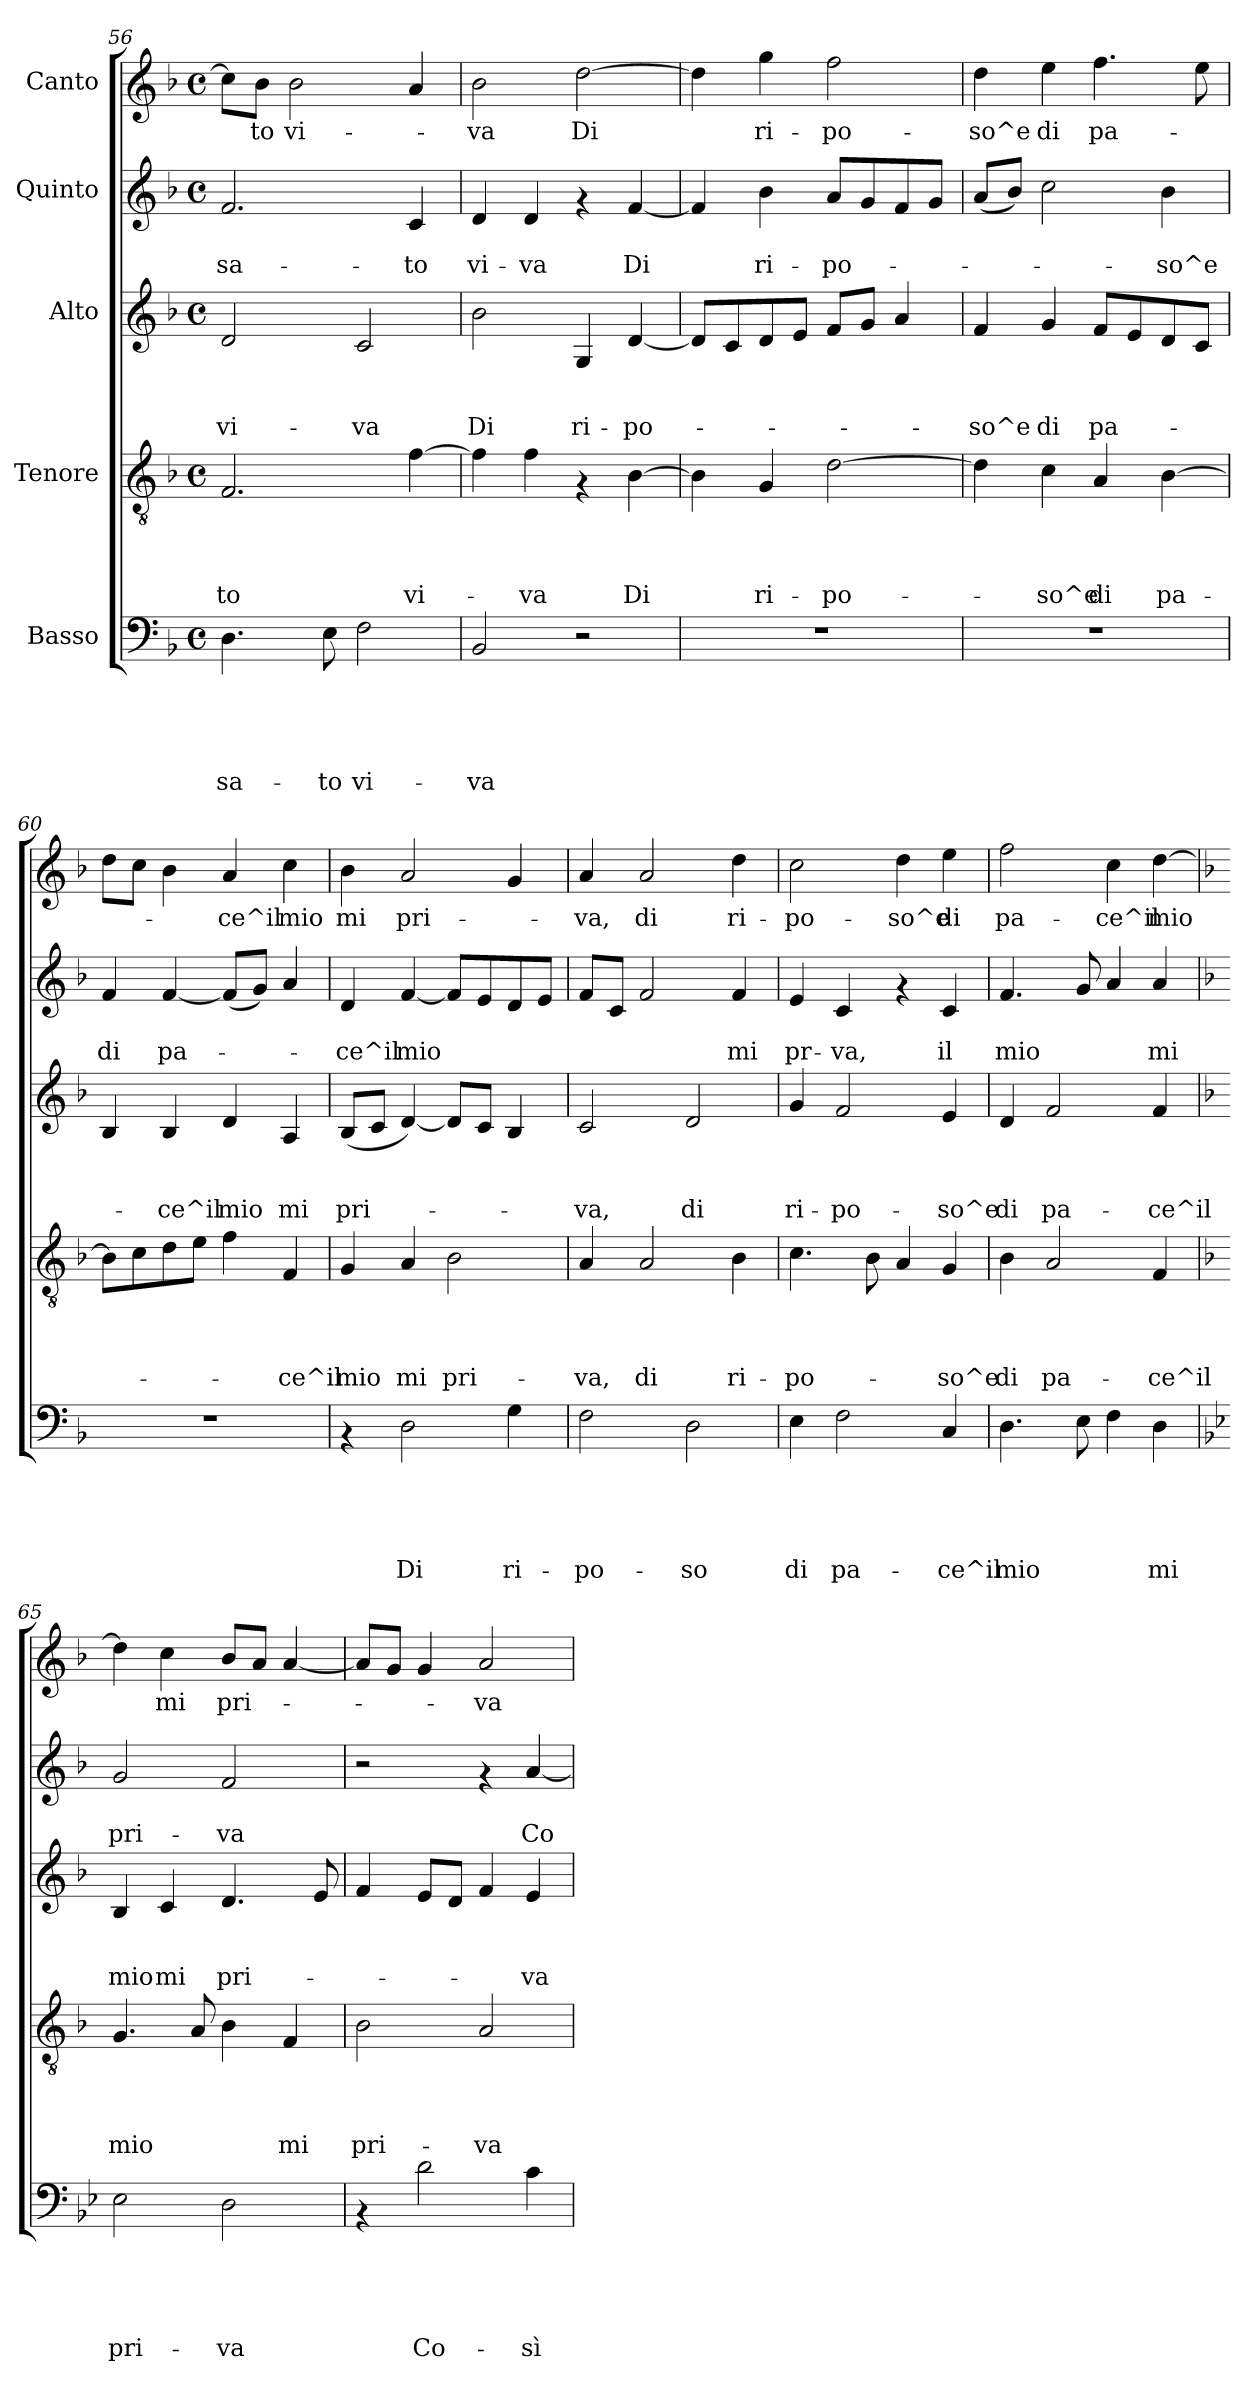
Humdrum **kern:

**kern	**text	**text	**text	**text	**text	**kern	**text	**text	**text	**text	**kern	**text	**text	**text	**kern	**text	**text	**kern	**text
*part5	*part5	*part5	*part5	*part5	*part5	*part4	*part4	*part4	*part4	*part4	*part3	*part3	*part3	*part3	*part2	*part2	*part2	*part1	*part1
*staff5	*staff5	*staff5	*staff5	*staff5	*staff5	*staff4	*staff4	*staff4	*staff4	*staff4	*staff3	*staff3	*staff3	*staff3	*staff2	*staff2	*staff2	*staff1	*staff1
*I"Basso	*	*	*	*	*	*I"Tenore	*	*	*	*	*I"Alto	*	*	*	*I"Quinto	*	*	*I"Canto	*
*clefF4	*	*	*	*	*	*clefGv2	*	*	*	*	*clefG2	*	*	*	*clefG2	*	*	*clefG2	*
*k[b-]	*	*	*	*	*	*k[b-]	*	*	*	*	*k[b-]	*	*	*	*k[b-]	*	*	*k[b-]	*
*F:	*	*	*	*	*	*F:	*	*	*	*	*F:	*	*	*	*F:	*	*	*F:	*
*M4/4	*	*	*	*	*	*M4/4	*	*	*	*	*M4/4	*	*	*	*M4/4	*	*	*M4/4	*
*met(c)	*	*	*	*	*	*met(c)	*	*	*	*	*met(c)	*	*	*	*met(c)	*	*	*met(c)	*
=56	=56	=56	=56	=56	=56	=56	=56	=56	=56	=56	=56	=56	=56	=56	=56	=56	=56	=56	=56
!	!	!	!	!	!LO:LY:b	!	!	!	!	!LO:LY:b	!	!	!	!LO:LY:b	!	!	!LO:LY:b	!	!
4.D\	.	.	.	.	-sa-	2.F/	.	.	.	-to	2d/	.	.	vi-	2.f/	.	-sa-	8cc\L]	.
!	!	!	!	!	!	!	!	!	!	!	!	!	!	!	!	!	!	!	!LO:LY:b
.	.	.	.	.	.	.	.	.	.	.	.	.	.	.	.	.	.	8b-\J	-to
!	!	!	!	!	!	!	!	!	!	!	!	!	!	!	!	!	!	!	!LO:LY:b
.	.	.	.	.	.	.	.	.	.	.	.	.	.	.	.	.	.	2b-\	vi-
!	!	!	!	!	!LO:LY:b	!	!	!	!	!	!	!	!	!	!	!	!	!	!
8E\	.	.	.	.	-to	.	.	.	.	.	.	.	.	.	.	.	.	.	.
!	!	!	!	!	!LO:LY:b	!	!	!	!	!	!	!	!	!LO:LY:b	!	!	!	!	!
2F\	.	.	.	.	vi-	.	.	.	.	.	2c/	.	.	-va	.	.	.	.	.
!	!	!	!	!	!	!	!	!	!	!LO:LY:b	!	!	!	!	!	!	!LO:LY:b	!	!
.	.	.	.	.	.	[>4f\	.	.	.	vi-	.	.	.	.	4c/	.	-to	4a/	.
=57	=57	=57	=57	=57	=57	=57	=57	=57	=57	=57	=57	=57	=57	=57	=57	=57	=57	=57	=57
!	!	!	!	!	!LO:LY:b	!	!	!	!	!	!	!	!	!LO:LY:b	!	!	!LO:LY:b	!	!LO:LY:b
2BB-/	.	.	.	.	-va	4f\]	.	.	.	.	2b-\	.	.	Di	4d/	.	vi-	2b-\	-va
!	!	!	!	!	!	!	!	!	!	!LO:LY:b	!	!	!	!	!	!	!LO:LY:b	!	!
.	.	.	.	.	.	4f\	.	.	.	-va	.	.	.	.	4d/	.	-va	.	.
!	!	!	!	!	!	!	!	!	!	!	!	!	!	!LO:LY:b	!	!	!	!	!LO:LY:b
2r	.	.	.	.	.	4rF	.	.	.	.	4G/	.	.	ri-	4rf	.	.	[>2dd\	Di
!	!	!	!	!	!	!	!	!	!	!LO:LY:b	!	!	!	!LO:LY:b	!	!	!LO:LY:b	!	!
.	.	.	.	.	.	[>4B-\	.	.	.	Di	[<4d/	.	.	-po-	[<4f/	.	Di	.	.
=58	=58	=58	=58	=58	=58	=58	=58	=58	=58	=58	=58	=58	=58	=58	=58	=58	=58	=58	=58
1r	.	.	.	.	.	4B-\]	.	.	.	.	8d/L]	.	.	.	4f/]	.	.	4dd\]	.
.	.	.	.	.	.	.	.	.	.	.	8c/	.	.	.	.	.	.	.	.
!	!	!	!	!	!	!	!	!	!	!LO:LY:b	!	!	!	!	!	!	!LO:LY:b	!	!LO:LY:b
.	.	.	.	.	.	4G/	.	.	.	ri-	8d/	.	.	.	4b-\	.	ri-	4gg\	ri-
.	.	.	.	.	.	.	.	.	.	.	8e/J	.	.	.	.	.	.	.	.
!	!	!	!	!	!	!	!	!	!	!LO:LY:b	!	!	!	!	!	!	!LO:LY:b	!	!LO:LY:b
.	.	.	.	.	.	[>2d\	.	.	.	-po-	8f/L	.	.	.	8a/L	.	-po-	2ff\	-po-
.	.	.	.	.	.	.	.	.	.	.	8g/J	.	.	.	8g/	.	.	.	.
.	.	.	.	.	.	.	.	.	.	.	4a/	.	.	.	8f/	.	.	.	.
.	.	.	.	.	.	.	.	.	.	.	.	.	.	.	8g/J	.	.	.	.
=59	=59	=59	=59	=59	=59	=59	=59	=59	=59	=59	=59	=59	=59	=59	=59	=59	=59	=59	=59
!	!	!	!	!	!	!	!	!	!	!	!	!	!	!LO:LY:b	!	!	!	!	!LO:LY:b
1r	.	.	.	.	.	4d\]	.	.	.	.	4f/	.	.	-so^e	(>8a/L	.	.	4dd\	-so^e
.	.	.	.	.	.	.	.	.	.	.	.	.	.	.	8b-/J)	.	.	.	.
!	!	!	!	!	!	!	!	!	!	!LO:LY:b	!	!	!	!LO:LY:b	!	!	!	!	!LO:LY:b
.	.	.	.	.	.	4c\	.	.	.	-so^e	4g/	.	.	di	2cc\	.	.	4ee\	di
!	!	!	!	!	!	!	!	!	!	!LO:LY:b	!	!	!	!LO:LY:b	!	!	!	!	!LO:LY:b
.	.	.	.	.	.	4A/	.	.	.	di	8f/L	.	.	pa-	.	.	.	4.ff\	pa-
.	.	.	.	.	.	.	.	.	.	.	8e/	.	.	.	.	.	.	.	.
!	!	!	!	!	!	!	!	!	!	!LO:LY:b	!	!	!	!	!	!	!LO:LY:b	!	!
.	.	.	.	.	.	[<4B-\	.	.	.	pa-	8d/	.	.	.	4b-\	.	-so^e	.	.
.	.	.	.	.	.	.	.	.	.	.	8c/J	.	.	.	.	.	.	8ee\	.
!!LO:PB:g=z
=60	=60	=60	=60	=60	=60	=60	=60	=60	=60	=60	=60	=60	=60	=60	=60	=60	=60	=60	=60
!	!	!	!	!	!	!	!	!	!	!	!	!	!	!	!	!	!LO:LY:b	!	!
1r	.	.	.	.	.	8B-\L]	.	.	.	.	4B-/	.	.	.	4f/	.	di	8dd\L	.
.	.	.	.	.	.	8c\	.	.	.	.	.	.	.	.	.	.	.	8cc\J	.
!	!	!	!	!	!	!	!	!	!	!	!	!	!	!LO:LY:b	!	!	!LO:LY:b	!	!
.	.	.	.	.	.	8d\	.	.	.	.	4B-/	.	.	-ce^il	[<4f/	.	pa-	4b-\	.
.	.	.	.	.	.	8e\J	.	.	.	.	.	.	.	.	.	.	.	.	.
!	!	!	!	!	!	!	!	!	!	!	!	!	!	!LO:LY:b	!	!	!	!	!LO:LY:b
.	.	.	.	.	.	4f\	.	.	.	.	4d/	.	.	mio	(>8f/L]	.	.	4a/	-ce^il
.	.	.	.	.	.	.	.	.	.	.	.	.	.	.	8g/J)	.	.	.	.
!	!	!	!	!	!	!	!	!	!	!LO:LY:b	!	!	!	!LO:LY:b	!	!	!	!	!LO:LY:b
.	.	.	.	.	.	4F/	.	.	.	-ce^il	4A/	.	.	mi	4a/	.	.	4cc\	mio
=61	=61	=61	=61	=61	=61	=61	=61	=61	=61	=61	=61	=61	=61	=61	=61	=61	=61	=61	=61
!	!	!	!	!	!	!	!	!	!	!LO:LY:b	!	!	!	!LO:LY:b	!	!	!LO:LY:b	!	!LO:LY:b
4rAA	.	.	.	.	.	4G/	.	.	.	mio	(>8B-/L	.	.	pri-	4d/	.	-ce^il	4b-\	mi
.	.	.	.	.	.	.	.	.	.	.	8c/J	.	.	.	.	.	.	.	.
!	!	!	!	!	!LO:LY:b	!	!	!	!	!LO:LY:b	!	!	!	!	!	!	!LO:LY:b	!	!LO:LY:b
2D\	.	.	.	.	Di	4A/	.	.	.	mi	[<4d/)	.	.	.	[<4f/	.	mio	2a/	pri-
!	!	!	!	!	!	!	!	!	!	!LO:LY:b	!	!	!	!	!	!	!	!	!
.	.	.	.	.	.	2B-\	.	.	.	pri-	8d/L]	.	.	.	8f/L]	.	.	.	.
.	.	.	.	.	.	.	.	.	.	.	8c/J	.	.	.	8e/	.	.	.	.
!	!	!	!	!	!LO:LY:b	!	!	!	!	!	!	!	!	!	!	!	!	!	!
4G\	.	.	.	.	ri-	.	.	.	.	.	4B-/	.	.	.	8d/	.	.	4g/	.
.	.	.	.	.	.	.	.	.	.	.	.	.	.	.	8e/J	.	.	.	.
=62	=62	=62	=62	=62	=62	=62	=62	=62	=62	=62	=62	=62	=62	=62	=62	=62	=62	=62	=62
!	!	!	!	!	!LO:LY:b	!	!	!	!	!LO:LY:b	!	!	!	!LO:LY:b	!	!	!	!	!LO:LY:b
2F\	.	.	.	.	-po-	4A/	.	.	.	-va,	2c/	.	.	-va,	8f/L	.	.	4a/	-va,
.	.	.	.	.	.	.	.	.	.	.	.	.	.	.	8c/J	.	.	.	.
!	!	!	!	!	!	!	!	!	!	!LO:LY:b	!	!	!	!	!	!	!	!	!LO:LY:b
.	.	.	.	.	.	2A/	.	.	.	di	.	.	.	.	2f/	.	.	2a/	di
!	!	!	!	!	!LO:LY:b	!	!	!	!	!	!	!	!	!LO:LY:b	!	!	!	!	!
2D\	.	.	.	.	-so	.	.	.	.	.	2d/	.	.	di	.	.	.	.	.
!	!	!	!	!	!	!	!	!	!	!LO:LY:b	!	!	!	!	!	!	!LO:LY:b	!	!LO:LY:b
.	.	.	.	.	.	4B-\	.	.	.	ri-	.	.	.	.	4f/	.	mi	4dd\	ri-
=63	=63	=63	=63	=63	=63	=63	=63	=63	=63	=63	=63	=63	=63	=63	=63	=63	=63	=63	=63
!	!	!	!	!	!LO:LY:b	!	!	!	!	!LO:LY:b	!	!	!	!LO:LY:b	!	!	!LO:LY:b	!	!LO:LY:b
4E\	.	.	.	.	di	4.c\	.	.	.	-po-	4g/	.	.	ri-	4e/	.	pr-	2cc\	-po-
!	!	!	!	!	!LO:LY:b	!	!	!	!	!	!	!	!	!LO:LY:b	!	!	!LO:LY:b	!	!
2F\	.	.	.	.	pa-	.	.	.	.	.	2f/	.	.	-po-	4c/	.	-va,	.	.
.	.	.	.	.	.	8B-\	.	.	.	.	.	.	.	.	.	.	.	.	.
!	!	!	!	!	!	!	!	!	!	!	!	!	!	!	!	!	!	!	!LO:LY:b
.	.	.	.	.	.	4A/	.	.	.	.	.	.	.	.	4rf	.	.	4dd\	-so^e
!	!	!	!	!	!LO:LY:b	!	!	!	!	!LO:LY:b	!	!	!	!LO:LY:b	!	!	!LO:LY:b	!	!LO:LY:b
4C/	.	.	.	.	-ce^il	4G/	.	.	.	-so^e	4e/	.	.	-so^e	4c/	.	il	4ee\	di
=64	=64	=64	=64	=64	=64	=64	=64	=64	=64	=64	=64	=64	=64	=64	=64	=64	=64	=64	=64
!	!	!	!	!	!LO:LY:b	!	!	!	!	!LO:LY:b	!	!	!	!LO:LY:b	!	!	!LO:LY:b	!	!LO:LY:b
4.D\	.	.	.	.	mio	4B-\	.	.	.	di	4d/	.	.	di	4.f/	.	mio	2ff\	pa-
!	!	!	!	!	!	!	!	!	!	!LO:LY:b	!	!	!	!LO:LY:b	!	!	!	!	!
.	.	.	.	.	.	2A/	.	.	.	pa-	2f/	.	.	pa-	.	.	.	.	.
8E\	.	.	.	.	.	.	.	.	.	.	.	.	.	.	8g/	.	.	.	.
!	!	!	!	!	!	!	!	!	!	!	!	!	!	!	!	!	!	!	!LO:LY:b
4F\	.	.	.	.	.	.	.	.	.	.	.	.	.	.	4a/	.	.	4cc\	-ce^il
!	!	!	!	!	!LO:LY:b	!	!	!	!	!LO:LY:b	!	!	!	!LO:LY:b	!	!	!LO:LY:b	!	!LO:LY:b
4D\	.	.	.	.	mi	4F/	.	.	.	-ce^il	4f/	.	.	-ce^il	4a/	.	mi	[>4dd\	mio
!!LO:PB:g=z
=65	=65	=65	=65	=65	=65	=65	=65	=65	=65	=65	=65	=65	=65	=65	=65	=65	=65	=65	=65
*k[b-e-]	*	*	*	*	*	*	*	*	*	*	*	*	*	*	*	*	*	*	*
*B-:	*	*	*	*	*	*	*	*	*	*	*	*	*	*	*	*	*	*	*
!	!	!	!	!	!LO:LY:b	!	!	!	!	!LO:LY:b	!	!	!	!LO:LY:b	!	!	!LO:LY:b	!	!
2E-\	.	.	.	.	pri-	4.G/	.	.	.	mio	4B-/	.	.	mio	2g/	.	pri-	4dd\]	.
!	!	!	!	!	!	!	!	!	!	!	!	!	!	!LO:LY:b	!	!	!	!	!LO:LY:b
.	.	.	.	.	.	.	.	.	.	.	4c/	.	.	mi	.	.	.	4cc\	mi
.	.	.	.	.	.	8A/	.	.	.	.	.	.	.	.	.	.	.	.	.
!	!	!	!	!	!LO:LY:b	!	!	!	!	!	!	!	!	!LO:LY:b	!	!	!LO:LY:b	!	!LO:LY:b
2D\	.	.	.	.	-va	4B-\	.	.	.	.	4.d/	.	.	pri-	2f/	.	-va	8b-/L	pri-
.	.	.	.	.	.	.	.	.	.	.	.	.	.	.	.	.	.	8a/J	.
!	!	!	!	!	!	!	!	!	!	!LO:LY:b	!	!	!	!	!	!	!	!	!
.	.	.	.	.	.	4F/	.	.	.	mi	.	.	.	.	.	.	.	[<4a/	.
.	.	.	.	.	.	.	.	.	.	.	8e/	.	.	.	.	.	.	.	.
=66	=66	=66	=66	=66	=66	=66	=66	=66	=66	=66	=66	=66	=66	=66	=66	=66	=66	=66	=66
!	!	!	!	!	!	!	!	!	!	!LO:LY:b	!	!	!	!	!	!	!	!	!
4rAA	.	.	.	.	.	2B-\	.	.	.	pri-	4f/	.	.	.	2r	.	.	8a/L]	.
.	.	.	.	.	.	.	.	.	.	.	.	.	.	.	.	.	.	8g/J	.
!	!	!	!	!	!LO:LY:b	!	!	!	!	!	!	!	!	!	!	!	!	!	!
2d\	.	.	.	.	Co-	.	.	.	.	.	8e/L	.	.	.	.	.	.	4g/	.
.	.	.	.	.	.	.	.	.	.	.	8d/J	.	.	.	.	.	.	.	.
!	!	!	!	!	!	!	!	!	!	!LO:LY:b	!	!	!	!	!	!	!	!	!LO:LY:b
.	.	.	.	.	.	2A/	.	.	.	-va	4f/	.	.	.	4rf	.	.	2a/	-va
!	!	!	!	!	!LO:LY:b	!	!	!	!	!	!	!	!	!LO:LY:b	!	!	!LO:LY:b	!	!
4c\	.	.	.	.	-sì	.	.	.	.	.	4e/	.	.	-va	[<4a/	.	Co-	.	.
=	=	=	=	=	=	=	=	=	=	=	=	=	=	=	=	=	=	=	=
*-	*-	*-	*-	*-	*-	*-	*-	*-	*-	*-	*-	*-	*-	*-	*-	*-	*-	*-	*-
